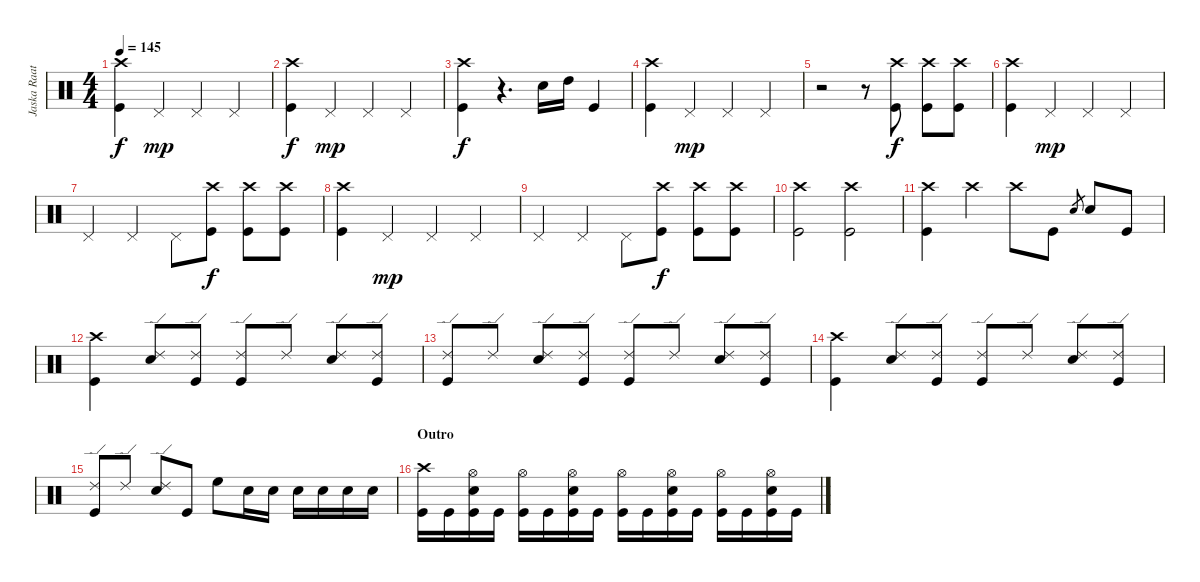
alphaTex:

\track ("Jaska Raatikainen" "Jaska Raat") {instrument percussion}
\staff {score}
\articulation defaults
\ts (4 4)
\tempo 145
\clef neutral
\ks c
("Crash high (hit)" "Kick (hit)").4{dy f} "Pedal Hi-Hat (hit)".4{dy mp} "Pedal Hi-Hat (hit)".4 "Pedal Hi-Hat (hit)".4 |
("Crash high (hit)" "Kick (hit)").4{dy f} "Pedal Hi-Hat (hit)".4{dy mp} "Pedal Hi-Hat (hit)".4 "Pedal Hi-Hat (hit)".4 |
("Crash high (hit)" "Kick (hit)").4{dy f} r.4{d} "Snare (hit) 2".16 "High Tom (hit)".16 "Kick (hit)".4 |
("Crash high (hit)" "Kick (hit)").4 "Pedal Hi-Hat (hit)".4{dy mp} "Pedal Hi-Hat (hit)".4 "Pedal Hi-Hat (hit)".4 |
r.2 r.8 ("Crash high (hit)" "Kick (hit)").8{dy f} ("Crash high (hit)" "Kick (hit)").8 ("Crash high (hit)" "Kick (hit)").8 |
("Crash high (hit)" "Kick (hit)").4 "Pedal Hi-Hat (hit)".4{dy mp} "Pedal Hi-Hat (hit)".4 "Pedal Hi-Hat (hit)".4 |
"Pedal Hi-Hat (hit)".4 "Pedal Hi-Hat (hit)".4 "Pedal Hi-Hat (hit)".8 ("Crash high (hit)" "Kick (hit)").8{dy f} ("Crash high (hit)" "Kick (hit)").8 ("Crash high (hit)" "Kick (hit)").8 |
("Crash high (hit)" "Kick (hit)").4 "Pedal Hi-Hat (hit)".4{dy mp} "Pedal Hi-Hat (hit)".4 "Pedal Hi-Hat (hit)".4 |
"Pedal Hi-Hat (hit)".4 "Pedal Hi-Hat (hit)".4 "Pedal Hi-Hat (hit)".8 ("Crash high (hit)" "Kick (hit)").8{dy f} ("Crash high (hit)" "Kick (hit)").8 ("Crash high (hit)" "Kick (hit)").8 |
("Crash high (hit)" "Kick (hit)").2 ("Crash high (hit)" "Kick (hit)").2 |
("Crash high (hit)" "Kick (hit)").4 "Crash high (hit)".4 "Crash high (hit)".8 "Kick (hit)".8 "Snare (hit) 2".8{gr} "Snare (hit) 2".8 "Kick (hit)".8 |
("Crash high (hit)" "Kick (hit)").4 ("Ride (edge) 2" "Snare (hit) 2").8 ("Ride (edge) 2" "Kick (hit)").8 ("Ride (edge) 2" "Kick (hit)").8 "Ride (edge) 2".8 ("Ride (edge) 2" "Snare (hit) 2").8 ("Ride (edge) 2" "Kick (hit)").8 |
("Ride (edge) 2" "Kick (hit)").8 "Ride (edge) 2".8 ("Ride (edge) 2" "Snare (hit) 2").8 ("Ride (edge) 2" "Kick (hit)").8 ("Ride (edge) 2" "Kick (hit)").8 "Ride (edge) 2".8 ("Ride (edge) 2" "Snare (hit) 2").8 ("Ride (edge) 2" "Kick (hit)").8 |
("Crash high (hit)" "Kick (hit)").4 ("Ride (edge) 2" "Snare (hit) 2").8 ("Ride (edge) 2" "Kick (hit)").8 ("Ride (edge) 2" "Kick (hit)").8 "Ride (edge) 2".8 ("Ride (edge) 2" "Snare (hit) 2").8 ("Ride (edge) 2" "Kick (hit)").8 |
("Ride (edge) 2" "Kick (hit)").8 "Ride (edge) 2".8 ("Ride (edge) 2" "Snare (hit) 2").8 "Kick (hit)".8 "High Floor Tom (hit)".8 "Snare (hit) 2".16 "Snare (hit) 2".16 "Snare (hit) 2".16 "Snare (hit) 2".16 "Snare (hit) 2".16 "Snare (hit) 2".16 |
\section ("" "Outro")
("Crash high (hit)" "Kick (hit)").16 "Kick (hit)".16 ("Hi-Hat (open)" "Snare (hit) 2" "Kick (hit)").16 "Kick (hit)".16 ("Hi-Hat (open)" "Kick (hit)").16 "Kick (hit)".16 ("Hi-Hat (open)" "Snare (hit) 2" "Kick (hit)").16 "Kick (hit)".16 ("Hi-Hat (open)" "Kick (hit)").16 "Kick (hit)".16 ("Hi-Hat (open)" "Snare (hit) 2" "Kick (hit)").16 "Kick (hit)".16 ("Hi-Hat (open)" "Kick (hit)").16 "Kick (hit)".16 ("Hi-Hat (open)" "Snare (hit) 2" "Kick (hit)").16 "Kick (hit)".16
